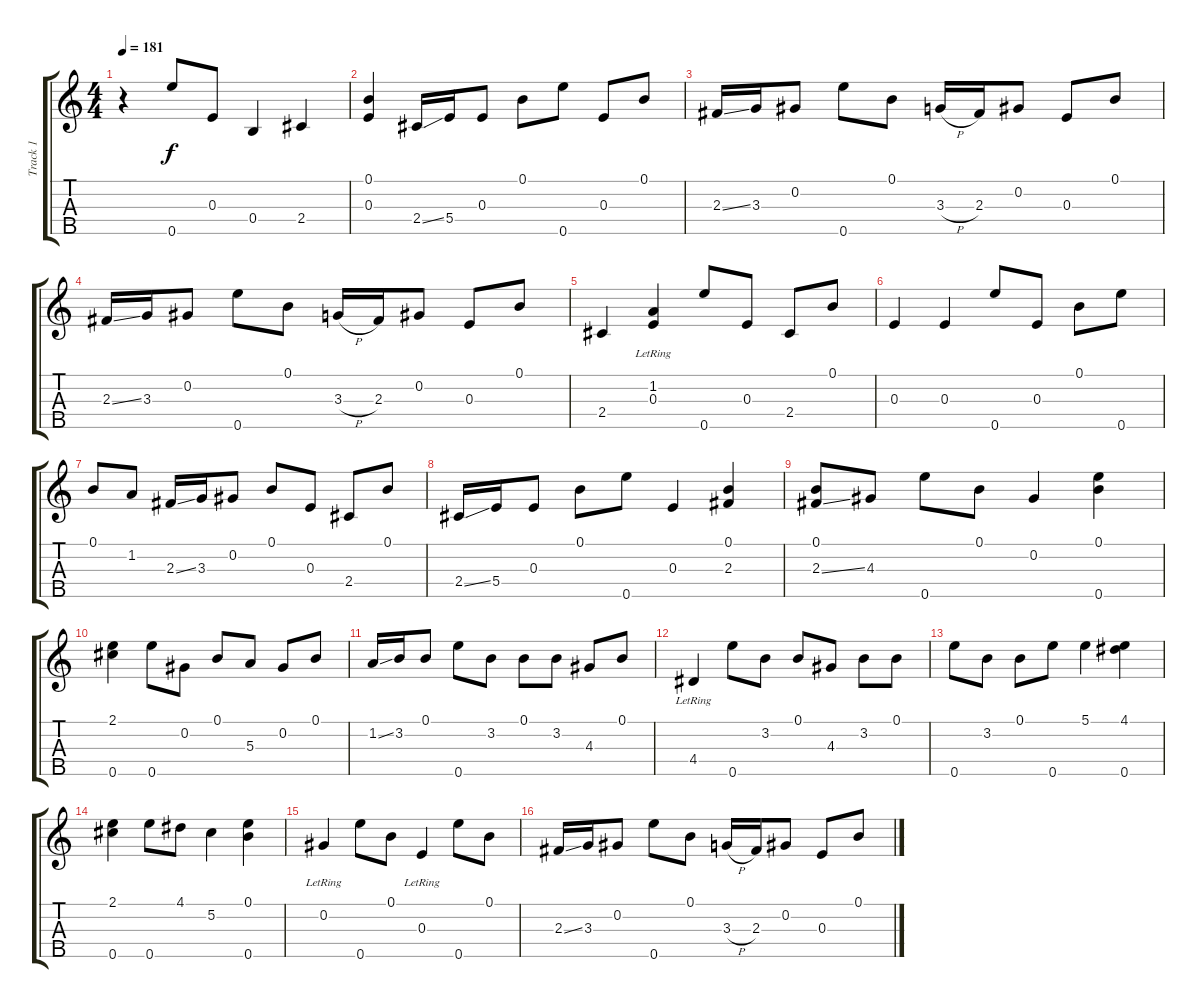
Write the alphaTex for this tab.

\track ("Track 1" "Track 1") {instrument banjo}
\staff {score tabs}
\tuning (B3 Ab3 E3 B2 E4) {hide}
\displaytranspose 12
\ts (4 4)
\tempo 181
\clef g2
\ks c
r.4{dy f instrument banjo} 0.5.8 0.3.8 0.4.4 2.4.4 |
(0.1 0.3).4 2.4{ss}.16 5.4.16 0.3.8 0.1.8 0.5.8 0.3.8 0.1.8 |
2.3{ss}.16 3.3.16 0.2.8 0.5.8 0.1.8 3.3{h}.16 2.3.16 0.2.8 0.3.8 0.1.8 |
2.3{ss}.16 3.3.16 0.2.8 0.5.8 0.1.8 3.3{h}.16 2.3.16 0.2.8 0.3.8 0.1.8 |
2.4.4 (1.2{lr} 0.3{lr}).4 0.5.8 0.3.8 2.4.8 0.1.8 |
0.3.4 0.3.4 0.5.8 0.3.8 0.1.8 0.5.8 |
0.1.8 1.2.8 2.3{ss}.16 3.3.16 0.2.8 0.1.8 0.3.8 2.4.8 0.1.8 |
2.4{ss}.16 5.4.16 0.3.8 0.1.8 0.5.8 0.3.4 (0.1 2.3).4 |
(0.1 2.3{ss}).8 4.3.8 0.5.8 0.1.8 0.2.4 (0.1 0.5).4 |
(2.1 0.5).4 0.5.8 0.2.8 0.1.8 5.3.8 0.2.8 0.1.8 |
1.2{ss}.16 3.2.16 0.1.8 0.5.8 3.2.8 0.1.8 3.2.8 4.3.8 0.1.8 |
4.4{lr}.4 0.5.8 3.2.8 0.1.8 4.3.8 3.2.8 0.1.8 |
0.5.8 3.2.8 0.1.8 0.5.8 5.1.4 (4.1 0.5).4 |
(2.1 0.5).4 0.5.8 4.1.8 5.2.4 (0.1 0.5).4 |
0.2{lr}.4 0.5.8 0.1.8 0.3{lr}.4 0.5.8 0.1.8 |
2.3{ss}.16 3.3.16 0.2.8 0.5.8 0.1.8 3.3{h}.16 2.3.16 0.2.8 0.3.8 0.1.8
